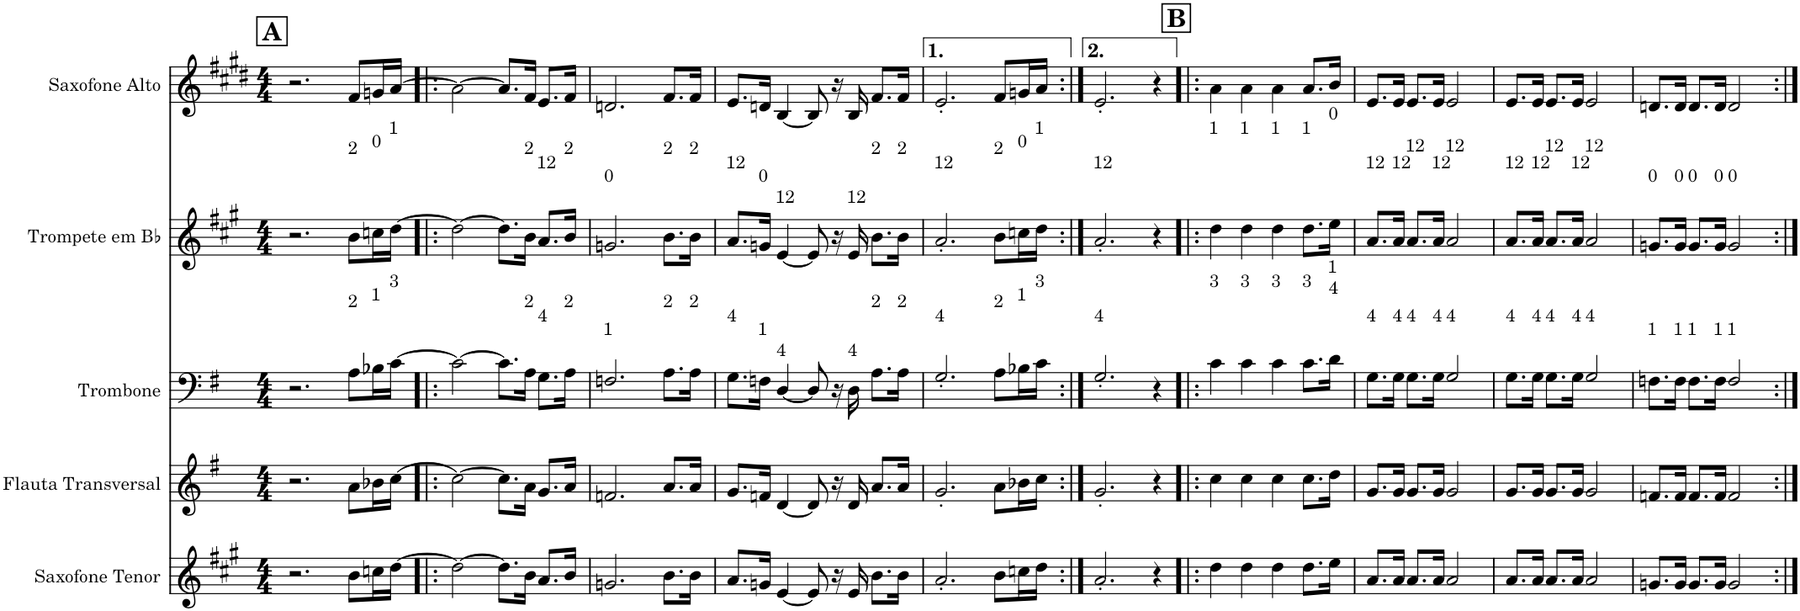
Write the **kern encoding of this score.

**kern	**kern	**kern	**kern	**kern
*part5	*part4	*part3	*part2	*part1
*staff5	*staff4	*staff3	*staff2	*staff1
*I"Saxofone Tenor	*I"Flauta Transversal	*I"Trombone	*I"Trompete em Bb	*I"Saxofone Alto
*I'Sax. Tn.	*I'Fl.	*I'Tbn.	*I'Tpt. em Bb	*
*clefG2	*clefG2	*clefF4	*clefG2	*clefG2
*Trd8c14	*	*	*Trd1c2	*Trd5c9
*k[f#c#g#]	*k[f#]	*k[f#]	*k[f#c#g#]	*k[f#c#g#d#]
*M4/4	*M4/4	*M4/4	*M4/4	*M4/4
!!LO:REH:place=s1:a:B:cj:fs=14:t=A
=1	=1	=1	=1	=1
2.r	2.r	2.r	2.r	2.r
!	!	!	!LO:TX:a:t=2	!
!	!	!LO:TX:a:t=2	!	!
8b\L	8a\L	8A\L	8b\L	8f#/L
!	!	!	!LO:TX:a:t=0	!
!	!	!LO:TX:a:t=1	!	!
16ccn\L	16b-X\L	16B-X\L	16ccn\L	16gn/L
!	!	!	!LO:TX:a:t=1	!
!	!	!LO:TX:a:t=3	!	!
[>16dd\JJ	[>16cc\JJ	[>16c\JJ	[>16dd\JJ	[>16a/JJ
=2!|:	=2!|:	=2!|:	=2!|:	=2!|:
2dd\_	2cc\_	2c\_	2dd\_	2a\_
8.dd\L]	8.cc\L]	8.c\L]	8.dd\L]	8.a/L]
!	!	!	!LO:TX:a:t=2	!
!	!	!LO:TX:a:t=2	!	!
16b\Jk	16a\Jk	16A\Jk	16b\Jk	16f#/Jk
!	!	!	!LO:TX:a:t=12	!
!	!	!LO:TX:a:t=4	!	!
8.a/L	8.g/L	8.G\L	8.a/L	8.e/L
!	!	!	!LO:TX:a:t=2	!
!	!	!LO:TX:a:t=2	!	!
16b/Jk	16a/Jk	16A\Jk	16b/Jk	16f#/Jk
=3	=3	=3	=3	=3
!	!	!	!LO:TX:a:t=0	!
!	!	!LO:TX:a:t=1	!	!
2.gn/	2.fn/	2.Fn/	2.gn/	2.dn/
!	!	!	!LO:TX:a:t=2	!
!	!	!LO:TX:a:t=2	!	!
8.b\L	8.a/L	8.A\L	8.b\L	8.f#/L
!	!	!	!LO:TX:a:t=2	!
!	!	!LO:TX:a:t=2	!	!
16b\Jk	16a/Jk	16A\Jk	16b\Jk	16f#/Jk
=4	=4	=4	=4	=4
!	!	!	!LO:TX:a:t=12	!
!	!	!LO:TX:a:t=4	!	!
8.a/L	8.g/L	8.G\L	8.a/L	8.e/L
!	!	!	!LO:TX:a:t=0	!
!	!	!LO:TX:a:t=1	!	!
16gn/Jk	16fn/Jk	16Fn\Jk	16gn/Jk	16dn/Jk
!	!	!	!LO:TX:a:t=12	!
!	!	!LO:TX:a:t=4	!	!
[<4e/	[<4d/	[<4D/	[<4e/	[<4B/
8e/]	8d/]	8D/]	8e/]	8B/]
16r	16r	16r	16r	16r
!	!	!	!LO:TX:a:t=12	!
!	!	!LO:TX:a:t=4	!	!
16e/	16d/	16D\	16e/	16B/
!	!	!	!LO:TX:a:t=2	!
!	!	!LO:TX:a:t=2	!	!
8.b\L	8.a/L	8.A\L	8.b\L	8.f#/L
!	!	!	!LO:TX:a:t=2	!
!	!	!LO:TX:a:t=2	!	!
16b\Jk	16a/Jk	16A\Jk	16b\Jk	16f#/Jk
=5	=5	=5	=5	=5
!	!	!	!LO:TX:a:t=12	!
!	!	!LO:TX:a:t=4	!	!
2.a'/	2.g'/	2.G'/	2.a'/	2.e'/
!	!	!	!LO:TX:a:t=2	!
!	!	!LO:TX:a:t=2	!	!
8b\L	8a\L	8A\L	8b\L	8f#/L
!	!	!	!LO:TX:a:t=0	!
!	!	!LO:TX:a:t=1	!	!
16ccn\L	16b-X\L	16B-X\L	16ccn\L	16gn/L
!	!	!	!LO:TX:a:t=1	!
!	!	!LO:TX:a:t=3	!	!
16dd\JJ	16cc\JJ	16c\JJ	16dd\JJ	16a/JJ
=6:|!	=6:|!	=6:|!	=6:|!	=6:|!
!	!	!	!LO:TX:a:t=12	!
!	!	!LO:TX:a:t=4	!	!
2.a'/	2.g'/	2.G'/	2.a'/	2.e'/
4r	4r	4r	4r	4r
!!LO:REH:place=s1:a:B:cj:fs=14:t=B
=7!|:	=7!|:	=7!|:	=7!|:	=7!|:
!	!	!	!LO:TX:a:t=1	!
!	!	!LO:TX:a:t=3	!	!
4dd\	4cc\	4c\	4dd\	4a\
!	!	!	!LO:TX:a:t=1	!
!	!	!LO:TX:a:t=3	!	!
4dd\	4cc\	4c\	4dd\	4a\
!	!	!	!LO:TX:a:t=1	!
!	!	!LO:TX:a:t=3	!	!
4dd\	4cc\	4c\	4dd\	4a\
!	!	!	!LO:TX:a:t=1	!
!	!	!LO:TX:a:t=3	!	!
8.dd\L	8.cc\L	8.c\L	8.dd\L	8.a/L
!	!	!	!LO:TX:a:t=0	!
!	!	!LO:TX:a:t=1	!	!
!	!	!LO:TX:a:t=4	!	!
16ee\Jk	16dd\Jk	16d\Jk	16ee\Jk	16b/Jk
=8	=8	=8	=8	=8
!	!	!	!LO:TX:a:t=12	!
!	!	!LO:TX:a:t=4	!	!
8.a/L	8.g/L	8.G\L	8.a/L	8.e/L
!	!	!	!LO:TX:a:t=12	!
!	!	!LO:TX:a:t=4	!	!
16a/Jk	16g/Jk	16G\Jk	16a/Jk	16e/Jk
!	!	!	!LO:TX:a:t=12	!
!	!	!LO:TX:a:t=4	!	!
8.a/L	8.g/L	8.G\L	8.a/L	8.e/L
!	!	!	!LO:TX:a:t=12	!
!	!	!LO:TX:a:t=4	!	!
16a/Jk	16g/Jk	16G\Jk	16a/Jk	16e/Jk
!	!	!	!LO:TX:a:t=12	!
!	!	!LO:TX:a:t=4	!	!
2a/	2g/	2G/	2a/	2e/
=9	=9	=9	=9	=9
!	!	!	!LO:TX:a:t=12	!
!	!	!LO:TX:a:t=4	!	!
8.a/L	8.g/L	8.G\L	8.a/L	8.e/L
!	!	!	!LO:TX:a:t=12	!
!	!	!LO:TX:a:t=4	!	!
16a/Jk	16g/Jk	16G\Jk	16a/Jk	16e/Jk
!	!	!	!LO:TX:a:t=12	!
!	!	!LO:TX:a:t=4	!	!
8.a/L	8.g/L	8.G\L	8.a/L	8.e/L
!	!	!	!LO:TX:a:t=12	!
!	!	!LO:TX:a:t=4	!	!
16a/Jk	16g/Jk	16G\Jk	16a/Jk	16e/Jk
!	!	!	!LO:TX:a:t=12	!
!	!	!LO:TX:a:t=4	!	!
2a/	2g/	2G/	2a/	2e/
=10	=10	=10	=10	=10
!	!	!	!LO:TX:a:t=0	!
!	!	!LO:TX:a:t=1	!	!
8.gn/L	8.fn/L	8.Fn\L	8.gn/L	8.dn/L
!	!	!	!LO:TX:a:t=0	!
!	!	!LO:TX:a:t=1	!	!
16g/Jk	16f/Jk	16F\Jk	16g/Jk	16d/Jk
!	!	!	!LO:TX:a:t=0	!
!	!	!LO:TX:a:t=1	!	!
8.g/L	8.f/L	8.F\L	8.g/L	8.d/L
!	!	!	!LO:TX:a:t=0	!
!	!	!LO:TX:a:t=1	!	!
16g/Jk	16f/Jk	16F\Jk	16g/Jk	16d/Jk
!	!	!	!LO:TX:a:t=0	!
!	!	!LO:TX:a:t=1	!	!
2g/	2f/	2F/	2g/	2d/
=:|!	=:|!	=:|!	=:|!	=:|!
*-	*-	*-	*-	*-
